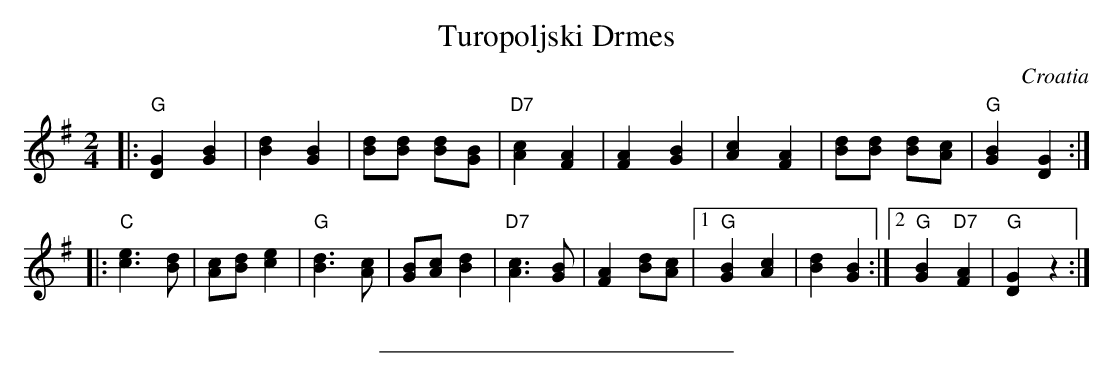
X:1
T: Turopoljski Drmes
O: Croatia
M: 2/4
L: 1/8
K: G
|: "G"[G2D2] [B2G2] | [d2B2] [B2G2] \
| [dB][dB] [dB][BG] | "D7"[c2A2] [A2F2] \
| [A2F2] [B2G2] | [c2A2] [A2F2] \
| [dB][dB] [dB][cA] | "G"[B2G2] [G2D2] :|
|: "C"[e3c3] [dB] | [cA][dB] [e2c2] \
| "G"[d3B3] [cA] | [BG][cA] [d2B2] \
| "D7"[c3A3] [BG] | [A2F2] [dB][cA] \
|1 "G"[B2G2] [c2A2] | [d2B2] [B2G2] \
:|2 "G"[B2G2] "D7"[A2F2] | "G"[G2D2] z2 :|
